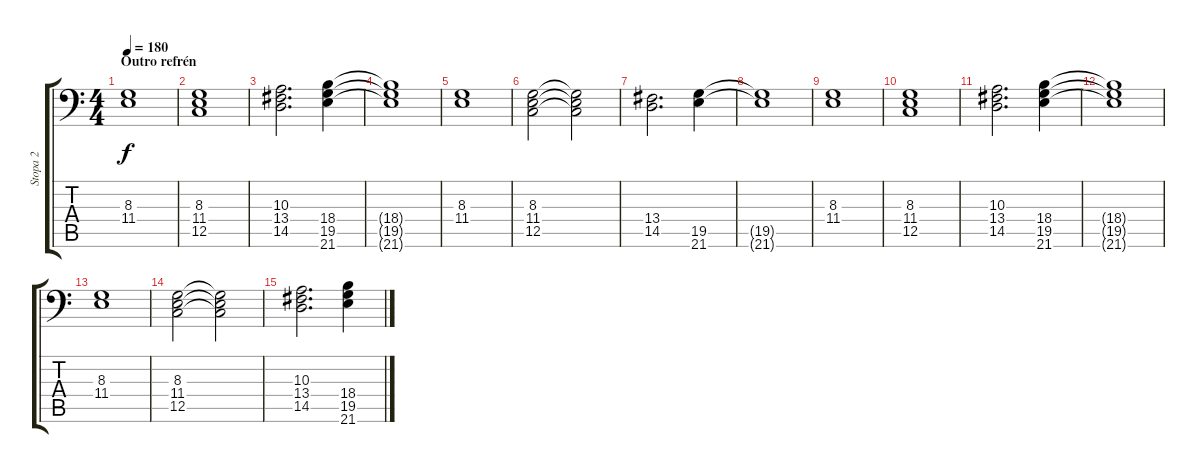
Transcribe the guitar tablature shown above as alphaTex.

\track ("Stopa 2" "Stopa 2") {instrument acousticgrandpiano}
\staff {score tabs}
\tuning (E4 Ab3 B2 F2 C2 G1) {hide}
\ts (4 4)
\section ("" "Outro refrén")
\tempo 180
\clef f4
\ks c
(8.3 11.4).1{dy f} |
(8.3 11.4 12.5).1 |
(10.3 13.4 14.5).2{d} (18.4 19.5 21.6).4 |
(18.4{t} 19.5{t} 21.6{t}).1 |
(8.3 11.4).1 |
(8.3 11.4 12.5).2 (8.3{t} 11.4{t} 12.5{t}).2 |
(13.4 14.5).2{d} (19.5 21.6).4 |
(19.5{t} 21.6{t}).1 |
(8.3 11.4).1 |
(8.3 11.4 12.5).1 |
(10.3 13.4 14.5).2{d} (18.4 19.5 21.6).4 |
(18.4{t} 19.5{t} 21.6{t}).1 |
(8.3 11.4).1 |
(8.3 11.4 12.5).2 (8.3{t} 11.4{t} 12.5{t}).2 |
(10.3 13.4 14.5).2{d} (18.4 19.5 21.6).4
